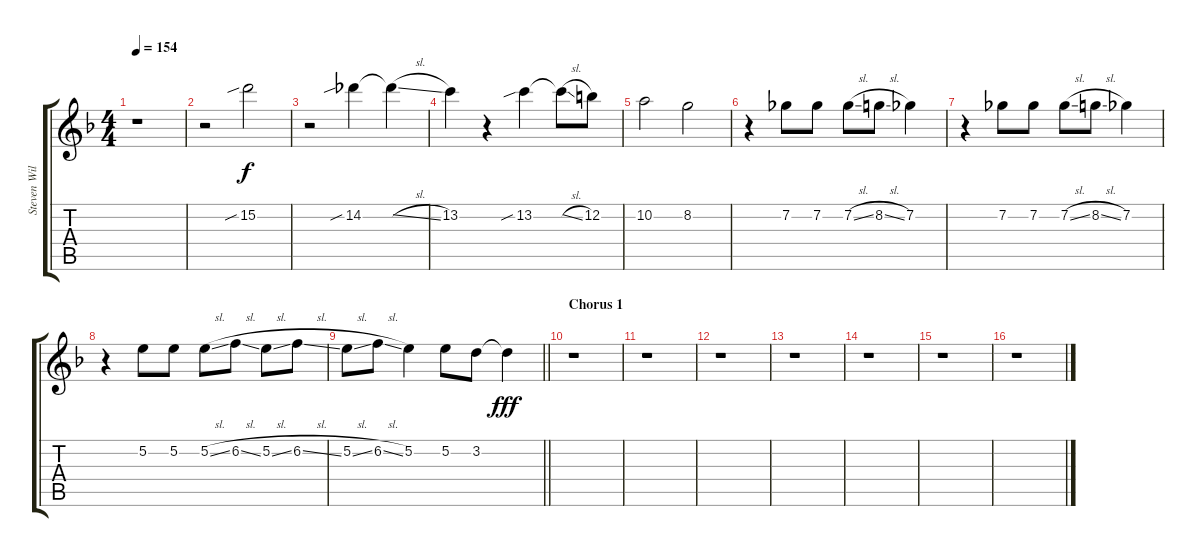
\track ("Steven Wilson Clean Slide/Rhythm Guitar" "Steven Wil") {instrument electricguitarjazz}
\staff {score tabs}
\tuning (E4 B3 G3 D3 A2 E2) {hide}
\ts (4 4)
\tempo 154
\clef g2
\ks dminor
r.1{dy f} |
r.2 15.2{sib}.2 |
r.2 14.2{sib}.4 14.2{sl t}.4 |
13.2.4 r.4 13.2{sib}.4 13.2{sl t}.8 12.2.8 |
10.2.2 8.2.2 |
r.4 7.2.8 7.2.8 7.2{sl}.8 8.2{sl}.8 7.2.4 |
r.4 7.2.8 7.2.8 7.2{sl}.8 8.2{sl}.8 7.2.4 |
r.4 5.2.8 5.2.8 5.2{sl}.8 6.2{sl}.8 5.2{sl}.8 6.2{sl}.8 |
\barLineRight lightlight
5.2{sl}.8 6.2{sl}.8 5.2.4 5.2.8 3.2.8 3.2{t}.4{dy fff} |
\section ("" "Chorus 1")
r.1 |
r.1 |
r.1 |
r.1 |
r.1 |
r.1 |
r.1
